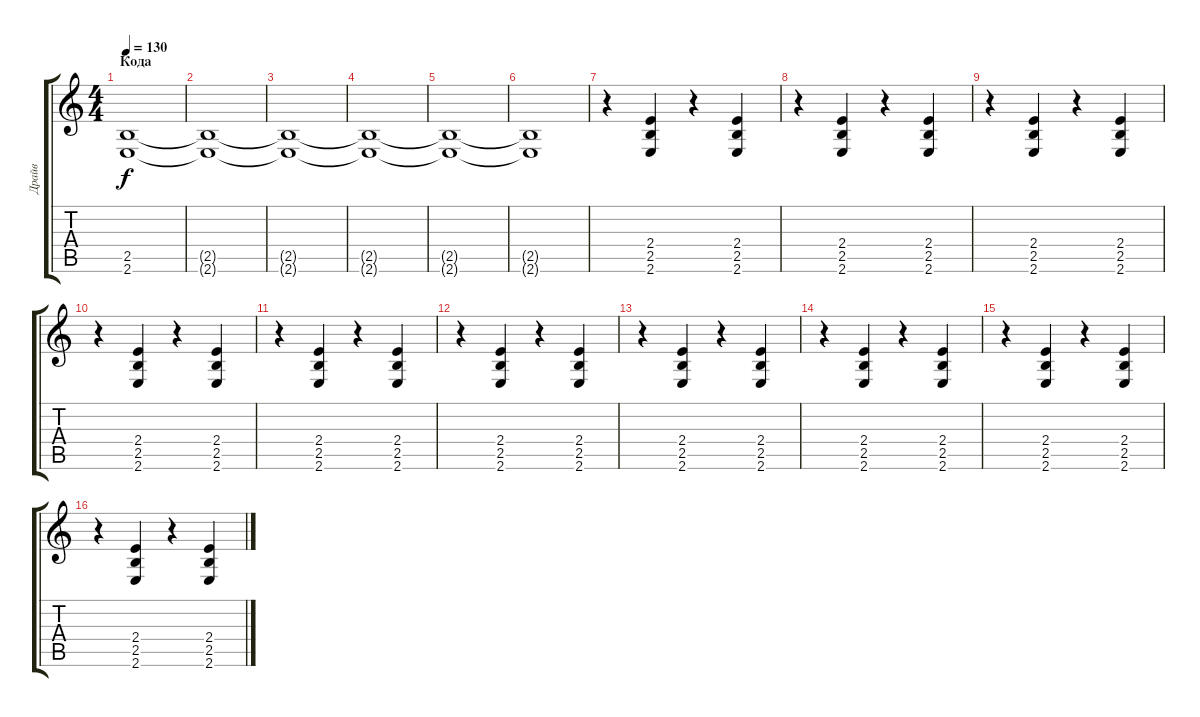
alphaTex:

\track ("Драйв" "Драйв") {instrument overdrivenguitar}
\staff {score tabs}
\tuning (E4 B3 G3 D3 A2 D2) {hide}
\ts (4 4)
\section ("" "Кода")
\tempo 130
\clef g2
\ks c
(2.5 2.6).1{dy f} |
(2.5{t} 2.6{t}).1 |
(2.5{t} 2.6{t}).1 |
(2.5{t} 2.6{t}).1 |
(2.5{t} 2.6{t}).1 |
(2.5{t} 2.6{t}).1 |
r.4 (2.4 2.5 2.6).4 r.4 (2.4 2.5 2.6).4 |
r.4 (2.4 2.5 2.6).4 r.4 (2.4 2.5 2.6).4 |
r.4 (2.4 2.5 2.6).4 r.4 (2.4 2.5 2.6).4 |
r.4 (2.4 2.5 2.6).4 r.4 (2.4 2.5 2.6).4 |
r.4 (2.4 2.5 2.6).4 r.4 (2.4 2.5 2.6).4 |
r.4 (2.4 2.5 2.6).4 r.4 (2.4 2.5 2.6).4 |
r.4 (2.4 2.5 2.6).4 r.4 (2.4 2.5 2.6).4 |
r.4 (2.4 2.5 2.6).4 r.4 (2.4 2.5 2.6).4 |
r.4 (2.4 2.5 2.6).4 r.4 (2.4 2.5 2.6).4 |
r.4 (2.4 2.5 2.6).4 r.4 (2.4 2.5 2.6).4
